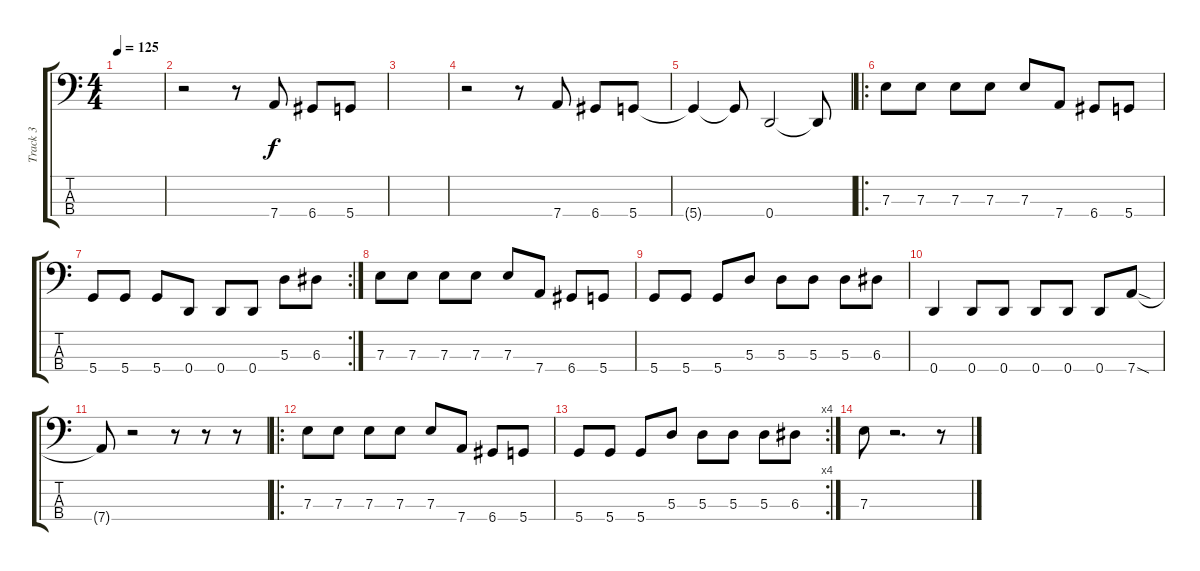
\track ("Track 3" "Track 3") {instrument electricbassfinger}
\staff {score tabs}
\tuning (G2 D2 A1 D1) {hide}
\ts (4 4)
\tempo 125
\clef f4
\ks c
|
r.2 r.8 7.4.8 6.4.8 5.4.8 |
|
r.2 r.8 7.4.8 6.4.8 5.4.8 |
5.4{t}.4 5.4{t}.8 0.4.2 0.4{t}.8 |
\ro
7.3.8 7.3.8 7.3.8 7.3.8 7.3.8 7.4.8 6.4.8 5.4.8 |
\rc 2
5.4.8 5.4.8 5.4.8 0.4.8 0.4.8 0.4.8 5.3.8 6.3.8 |
7.3.8 7.3.8 7.3.8 7.3.8 7.3.8 7.4.8 6.4.8 5.4.8 |
5.4.8 5.4.8 5.4.8 5.3.8 5.3.8 5.3.8 5.3.8 6.3.8 |
0.4.4 0.4.8 0.4.8 0.4.8 0.4.8 0.4.8 7.4{sod}.8 |
7.4{t}.8 r.2 r.8 r.8 r.8 |
\ro
7.3.8 7.3.8 7.3.8 7.3.8 7.3.8 7.4.8 6.4.8 5.4.8 |
\rc 4
5.4.8 5.4.8 5.4.8 5.3.8 5.3.8 5.3.8 5.3.8 6.3.8 |
7.3.8 r.2{d} r.8
